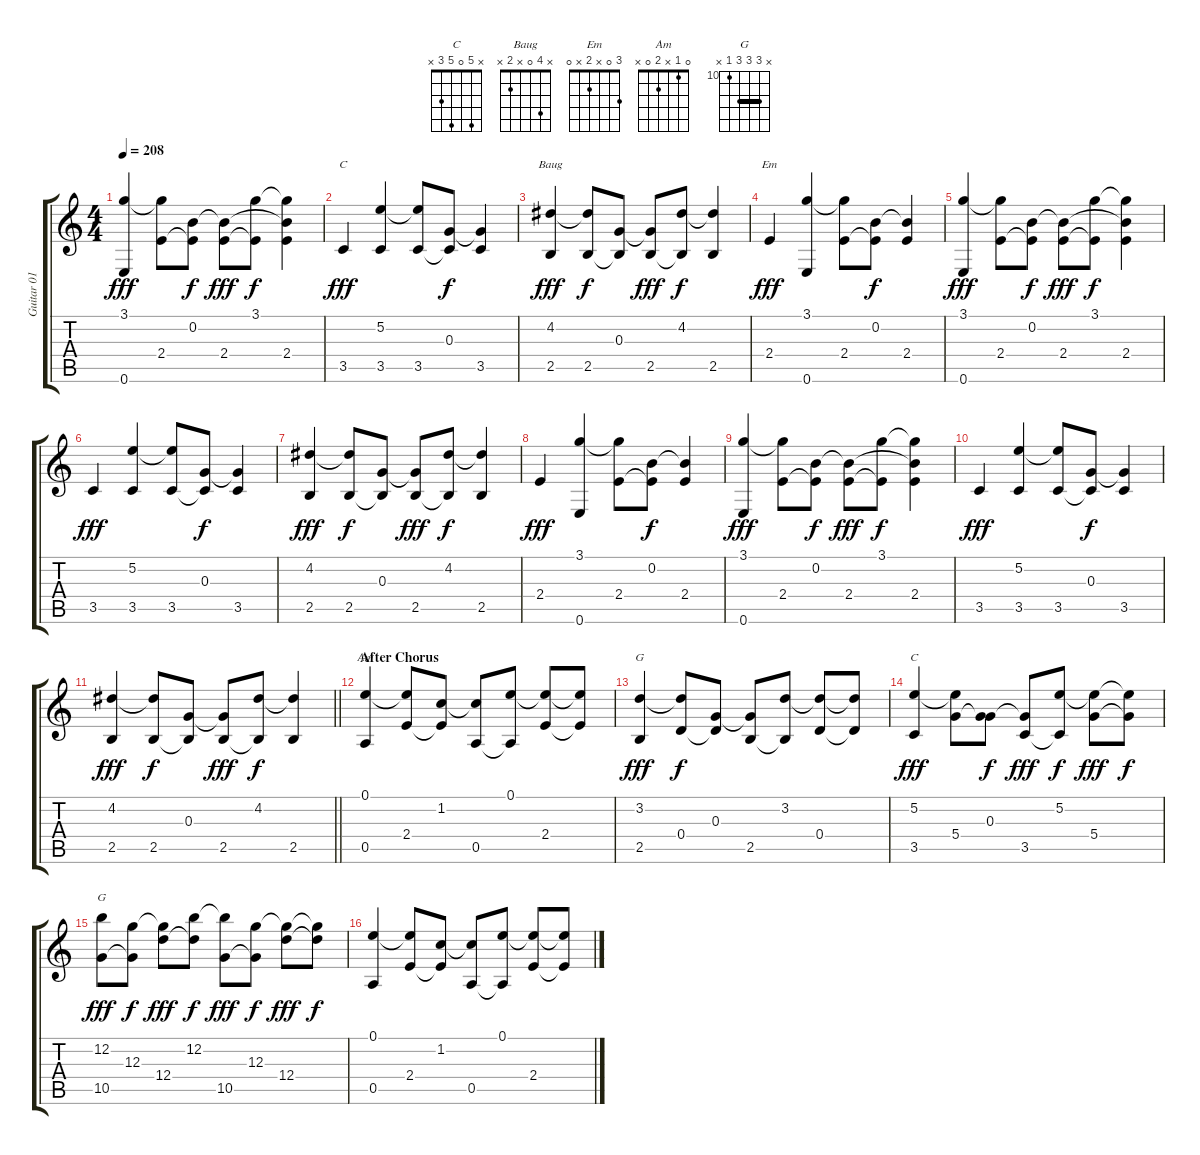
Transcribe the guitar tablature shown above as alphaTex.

\track ("Guitar 01 - Rhythm Dub" "Guitar 01 ") {instrument acousticguitarnylon}
\staff {score tabs}
\tuning (E4 B3 G3 D3 A2 E2) {hide}
\chord ("C" x 5 0 x 3 x) {firstfret 3}
\chord ("Baug" x 4 0 x 2 x)
\chord ("Em" 3 0 x 2 x 0)
\chord ("Am" 0 1 x 2 0 x)
\chord ("G" x 3 0 0 2 x)
\chord ("C" x 5 0 5 3 x)
\chord ("G" x 12 12 12 10 x) {firstfret 10 barre 12}
\ts (4 4)
\tempo 208
\clef g2
\ks c
(3.1 0.6).4{dy fff} (3.1{t} 2.4).8 (0.2 2.4{t}).8{dy f} (0.2{t} 2.4).8{dy fff} (3.1 2.4{t}).8{dy f} (3.1{t} 0.2{t} 2.4).4 |
3.5.4{ch "C" dy fff} (5.2 3.5).4 (5.2{t} 3.5).8 (0.3 3.5{t}).8{dy f} (0.3{t} 3.5).4 |
(4.2 2.5).4{ch "Baug" dy fff} (4.2{t} 2.5).8{dy f} (0.3 2.5{t}).8 (0.3{t} 2.5).8{dy fff} (4.2 2.5{t}).8{dy f} (4.2{t} 2.5).4 |
2.4.4{ch "Em" dy fff} (3.1 0.6).4 (3.1{t} 2.4).8 (0.2 2.4{t}).8{dy f} (0.2{t} 2.4).4 |
(3.1 0.6).4{dy fff} (3.1{t} 2.4).8 (0.2 2.4{t}).8{dy f} (0.2{t} 2.4).8{dy fff} (3.1 2.4{t}).8{dy f} (3.1{t} 0.2{t} 2.4).4 |
3.5.4{dy fff} (5.2 3.5).4 (5.2{t} 3.5).8 (0.3 3.5{t}).8{dy f} (0.3{t} 3.5).4 |
(4.2 2.5).4{dy fff} (4.2{t} 2.5).8{dy f} (0.3 2.5{t}).8 (0.3{t} 2.5).8{dy fff} (4.2 2.5{t}).8{dy f} (4.2{t} 2.5).4 |
2.4.4{dy fff} (3.1 0.6).4 (3.1{t} 2.4).8 (0.2 2.4{t}).8{dy f} (0.2{t} 2.4).4 |
(3.1 0.6).4{dy fff} (3.1{t} 2.4).8 (0.2 2.4{t}).8{dy f} (0.2{t} 2.4).8{dy fff} (3.1 2.4{t}).8{dy f} (3.1{t} 0.2{t} 2.4).4 |
3.5.4{dy fff} (5.2 3.5).4 (5.2{t} 3.5).8 (0.3 3.5{t}).8{dy f} (0.3{t} 3.5).4 |
\barLineRight lightlight
(4.2 2.5).4{dy fff} (4.2{t} 2.5).8{dy f} (0.3 2.5{t}).8 (0.3{t} 2.5).8{dy fff} (4.2 2.5{t}).8{dy f} (4.2{t} 2.5).4 |
\section ("" "After Chorus")
(0.1 0.5).4{ch "Am"} (0.1{t} 2.4).8 (1.2 2.4{t}).8 (1.2{t} 0.5).8 (0.1 0.5{t}).8 (0.1{t} 2.4).8 (0.1{t} 2.4{t}).8 |
(3.2 2.5).4{ch "G" dy fff} (3.2{t} 0.4).8{dy f} (0.3 0.4{t}).8 (0.3{t} 2.5).8 (3.2 2.5{t}).8 (3.2{t} 0.4).8 (3.2{t} 0.4{t}).8 |
(5.2 3.5).4{ch "C" dy fff} (5.2{t} 5.4).8 (0.3 5.4{t}).8{dy f} (0.3{t} 3.5).8{dy fff} (5.2 3.5{t}).8{dy f} (5.2{t} 5.4).8{dy fff} (5.2{t} 5.4{t}).8{dy f} |
(12.2 10.5).8{ch "G" dy fff} (12.3 10.5{t}).8{dy f} (12.3{t} 12.4).8{dy fff} (12.2 12.4{t}).8{dy f} (12.2{t} 10.5).8{dy fff} (12.3 10.5{t}).8{dy f} (12.3{t} 12.4).8{dy fff} (12.3{t} 12.4{t}).8{dy f} |
(0.1 0.5).4 (0.1{t} 2.4).8 (1.2 2.4{t}).8 (1.2{t} 0.5).8 (0.1 0.5{t}).8 (0.1{t} 2.4).8 (0.1{t} 2.4{t}).8
